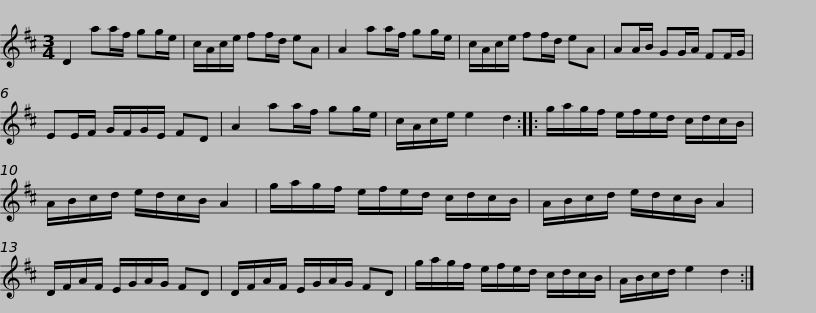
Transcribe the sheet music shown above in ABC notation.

X:1
L:1/8
M:3/4
I:linebreak $
K:D
V:1 treble
V:1
 D2 aa/f/ gg/e/ | c/A/c/e/ ff/d/ eA | A2 aa/f/ gg/e/ | c/A/c/e/ ff/d/ eA | AA/B/ GG/A/ FF/G/ |$ %5
 EE/F/ G/F/G/E/ FD | A2 aa/f/ gg/e/ | c/A/c/e/ e2 d2 :: g/a/g/f/ e/f/e/d/ c/d/c/B/ | A/B/c/d/ e/d/c/B/ A2 |$ %10
 g/a/g/f/ e/f/e/d/ c/d/c/B/ | A/B/c/d/ e/d/c/B/ A2 | D/F/A/F/ E/G/A/G/ FD | D/F/A/F/ E/G/A/G/ FD |$ g/a/g/f/ e/f/e/d/ c/d/c/B/ | %15
 A/B/c/d/ e2 d2 :| %16
